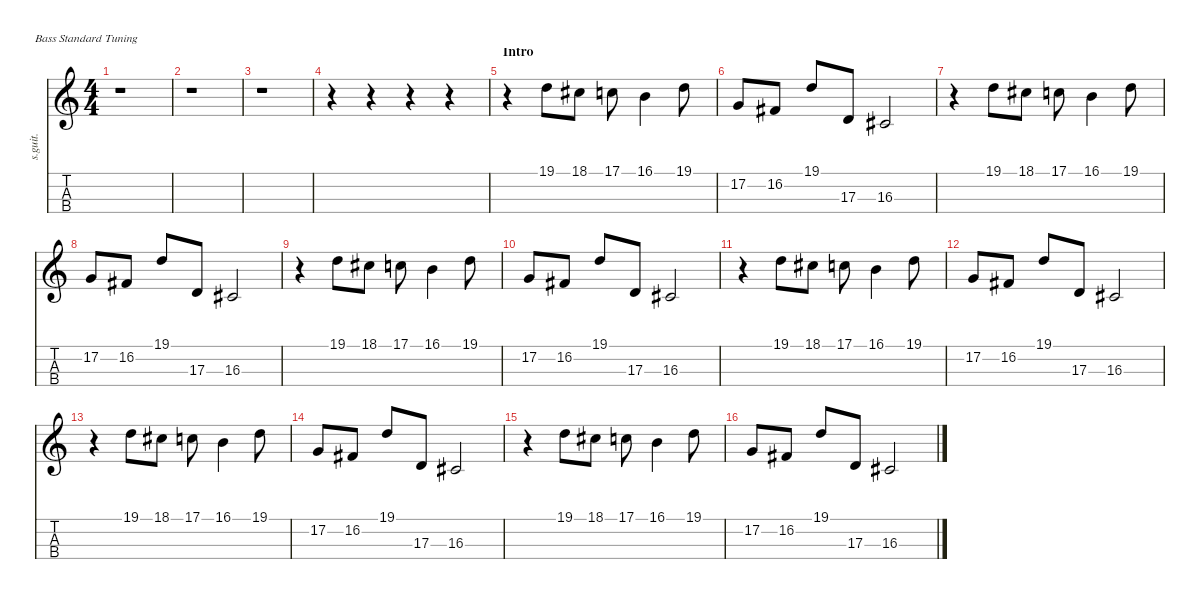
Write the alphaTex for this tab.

\defaultSystemsLayout 4
\hideDynamics
\bracketExtendMode nobrackets
\track ("Cliff Burton (Tapped Harmonics)" "s.guit.") {instrument distortionguitar}
\staff {score tabs}
\tuning (G2 D2 A1 E1)
\ts (4 4)
\beaming (8 2 2 2 2)
\tempo (118 hide)
\clef g2
\ks c
r.1{dy mf instrument distortionguitar} |
r.1 |
r.1 |
r.4 r.4 r.4 r.4 |
\section ("" "Intro")
r.4 19.1.8{lyrics (0 "") lyrics (1 "") lyrics (2 "") lyrics (3 "") lyrics (4 "")} 18.1{acc #}.8{lyrics (0 "") lyrics (1 "") lyrics (2 "") lyrics (3 "") lyrics (4 "")} 17.1.8{lyrics (0 "") lyrics (1 "") lyrics (2 "") lyrics (3 "") lyrics (4 "")} 16.1.4{lyrics (0 "") lyrics (1 "") lyrics (2 "") lyrics (3 "") lyrics (4 "")} 19.1.8{lyrics (0 "") lyrics (1 "") lyrics (2 "") lyrics (3 "") lyrics (4 "") dy f} |
17.2.8{lyrics (0 "") lyrics (1 "") lyrics (2 "") lyrics (3 "") lyrics (4 "")} 16.2{acc #}.8{lyrics (0 "") lyrics (1 "") lyrics (2 "") lyrics (3 "") lyrics (4 "")} 19.1.8{lyrics (0 "") lyrics (1 "") lyrics (2 "") lyrics (3 "") lyrics (4 "")} 17.3.8{lyrics (0 "") lyrics (1 "") lyrics (2 "") lyrics (3 "") lyrics (4 "")} 16.3{acc #}.2{lyrics (0 "") lyrics (1 "") lyrics (2 "") lyrics (3 "") lyrics (4 "")} |
r.4 19.1.8{lyrics (0 "") lyrics (1 "") lyrics (2 "") lyrics (3 "") lyrics (4 "") dy mf} 18.1{acc #}.8{lyrics (0 "") lyrics (1 "") lyrics (2 "") lyrics (3 "") lyrics (4 "")} 17.1.8{lyrics (0 "") lyrics (1 "") lyrics (2 "") lyrics (3 "") lyrics (4 "")} 16.1.4{lyrics (0 "") lyrics (1 "") lyrics (2 "") lyrics (3 "") lyrics (4 "")} 19.1.8{lyrics (0 "") lyrics (1 "") lyrics (2 "") lyrics (3 "") lyrics (4 "") dy f} |
17.2.8{lyrics (0 "") lyrics (1 "") lyrics (2 "") lyrics (3 "") lyrics (4 "")} 16.2{acc #}.8{lyrics (0 "") lyrics (1 "") lyrics (2 "") lyrics (3 "") lyrics (4 "")} 19.1.8{lyrics (0 "") lyrics (1 "") lyrics (2 "") lyrics (3 "") lyrics (4 "")} 17.3.8{lyrics (0 "") lyrics (1 "") lyrics (2 "") lyrics (3 "") lyrics (4 "")} 16.3{acc #}.2{lyrics (0 "") lyrics (1 "") lyrics (2 "") lyrics (3 "") lyrics (4 "")} |
r.4 19.1.8{lyrics (0 "") lyrics (1 "") lyrics (2 "") lyrics (3 "") lyrics (4 "") dy mf} 18.1{acc #}.8{lyrics (0 "") lyrics (1 "") lyrics (2 "") lyrics (3 "") lyrics (4 "")} 17.1.8{lyrics (0 "") lyrics (1 "") lyrics (2 "") lyrics (3 "") lyrics (4 "")} 16.1.4{lyrics (0 "") lyrics (1 "") lyrics (2 "") lyrics (3 "") lyrics (4 "")} 19.1.8{lyrics (0 "") lyrics (1 "") lyrics (2 "") lyrics (3 "") lyrics (4 "") dy f} |
17.2.8{lyrics (0 "") lyrics (1 "") lyrics (2 "") lyrics (3 "") lyrics (4 "")} 16.2{acc #}.8{lyrics (0 "") lyrics (1 "") lyrics (2 "") lyrics (3 "") lyrics (4 "")} 19.1.8{lyrics (0 "") lyrics (1 "") lyrics (2 "") lyrics (3 "") lyrics (4 "")} 17.3.8{lyrics (0 "") lyrics (1 "") lyrics (2 "") lyrics (3 "") lyrics (4 "")} 16.3{acc #}.2{lyrics (0 "") lyrics (1 "") lyrics (2 "") lyrics (3 "") lyrics (4 "")} |
r.4 19.1.8{lyrics (0 "") lyrics (1 "") lyrics (2 "") lyrics (3 "") lyrics (4 "") dy mf} 18.1{acc #}.8{lyrics (0 "") lyrics (1 "") lyrics (2 "") lyrics (3 "") lyrics (4 "")} 17.1.8{lyrics (0 "") lyrics (1 "") lyrics (2 "") lyrics (3 "") lyrics (4 "")} 16.1.4{lyrics (0 "") lyrics (1 "") lyrics (2 "") lyrics (3 "") lyrics (4 "")} 19.1.8{lyrics (0 "") lyrics (1 "") lyrics (2 "") lyrics (3 "") lyrics (4 "") dy f} |
17.2.8{lyrics (0 "") lyrics (1 "") lyrics (2 "") lyrics (3 "") lyrics (4 "")} 16.2{acc #}.8{lyrics (0 "") lyrics (1 "") lyrics (2 "") lyrics (3 "") lyrics (4 "")} 19.1.8{lyrics (0 "") lyrics (1 "") lyrics (2 "") lyrics (3 "") lyrics (4 "")} 17.3.8{lyrics (0 "") lyrics (1 "") lyrics (2 "") lyrics (3 "") lyrics (4 "")} 16.3{acc #}.2{lyrics (0 "") lyrics (1 "") lyrics (2 "") lyrics (3 "") lyrics (4 "")} |
r.4 19.1.8{lyrics (0 "") lyrics (1 "") lyrics (2 "") lyrics (3 "") lyrics (4 "") dy mf} 18.1{acc #}.8{lyrics (0 "") lyrics (1 "") lyrics (2 "") lyrics (3 "") lyrics (4 "")} 17.1.8{lyrics (0 "") lyrics (1 "") lyrics (2 "") lyrics (3 "") lyrics (4 "")} 16.1.4{lyrics (0 "") lyrics (1 "") lyrics (2 "") lyrics (3 "") lyrics (4 "")} 19.1.8{lyrics (0 "") lyrics (1 "") lyrics (2 "") lyrics (3 "") lyrics (4 "") dy f} |
17.2.8{lyrics (0 "") lyrics (1 "") lyrics (2 "") lyrics (3 "") lyrics (4 "")} 16.2{acc #}.8{lyrics (0 "") lyrics (1 "") lyrics (2 "") lyrics (3 "") lyrics (4 "")} 19.1.8{lyrics (0 "") lyrics (1 "") lyrics (2 "") lyrics (3 "") lyrics (4 "")} 17.3.8{lyrics (0 "") lyrics (1 "") lyrics (2 "") lyrics (3 "") lyrics (4 "")} 16.3{acc #}.2{lyrics (0 "") lyrics (1 "") lyrics (2 "") lyrics (3 "") lyrics (4 "")} |
r.4 19.1.8{lyrics (0 "") lyrics (1 "") lyrics (2 "") lyrics (3 "") lyrics (4 "") dy mf} 18.1{acc #}.8{lyrics (0 "") lyrics (1 "") lyrics (2 "") lyrics (3 "") lyrics (4 "")} 17.1.8{lyrics (0 "") lyrics (1 "") lyrics (2 "") lyrics (3 "") lyrics (4 "")} 16.1.4{lyrics (0 "") lyrics (1 "") lyrics (2 "") lyrics (3 "") lyrics (4 "")} 19.1.8{lyrics (0 "") lyrics (1 "") lyrics (2 "") lyrics (3 "") lyrics (4 "") dy f} |
17.2.8{lyrics (0 "") lyrics (1 "") lyrics (2 "") lyrics (3 "") lyrics (4 "")} 16.2{acc #}.8{lyrics (0 "") lyrics (1 "") lyrics (2 "") lyrics (3 "") lyrics (4 "")} 19.1.8{lyrics (0 "") lyrics (1 "") lyrics (2 "") lyrics (3 "") lyrics (4 "")} 17.3.8{lyrics (0 "") lyrics (1 "") lyrics (2 "") lyrics (3 "") lyrics (4 "")} 16.3{acc #}.2{lyrics (0 "") lyrics (1 "") lyrics (2 "") lyrics (3 "") lyrics (4 "")}
